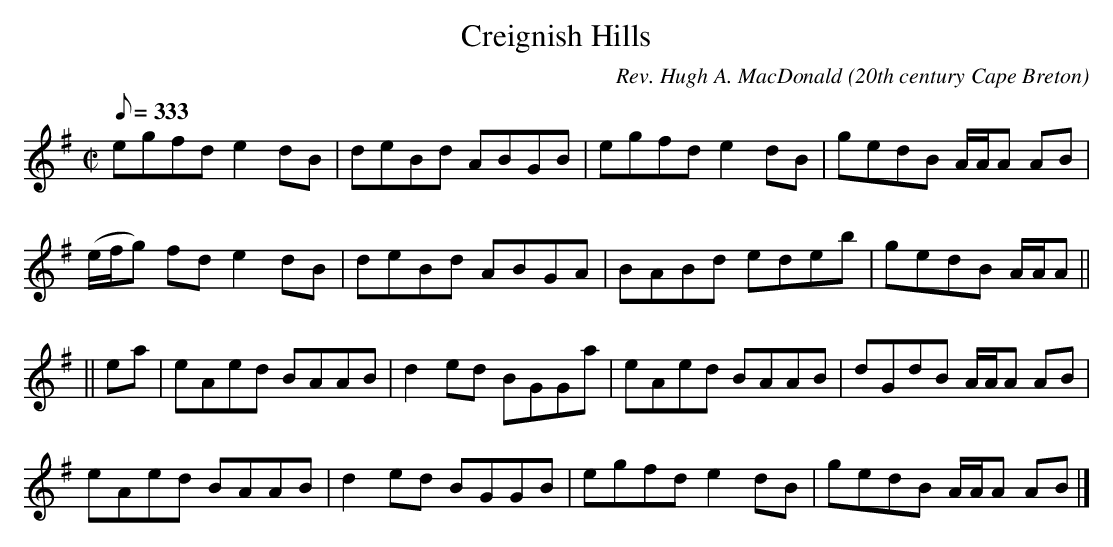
X:1
T:Creignish Hills
C:Rev. Hugh A. MacDonald
O:20th century Cape Breton
L:1/8
M:C|
K:Ador
Q:333
egfd e2 dB|deBd ABGB|egfd e2 dB|gedB A/A/A AB|
(e/f/g) fd e2 dB|deBd ABGA|BABd edeb|gedB A/A/A||
||ea|eAed BAAB|d2 ed BGGa|eAed BAAB|dGdB A/A/A AB|
eAed BAAB|d2 ed BGGB|egfd e2 dB|gedB A/A/A AB|]
